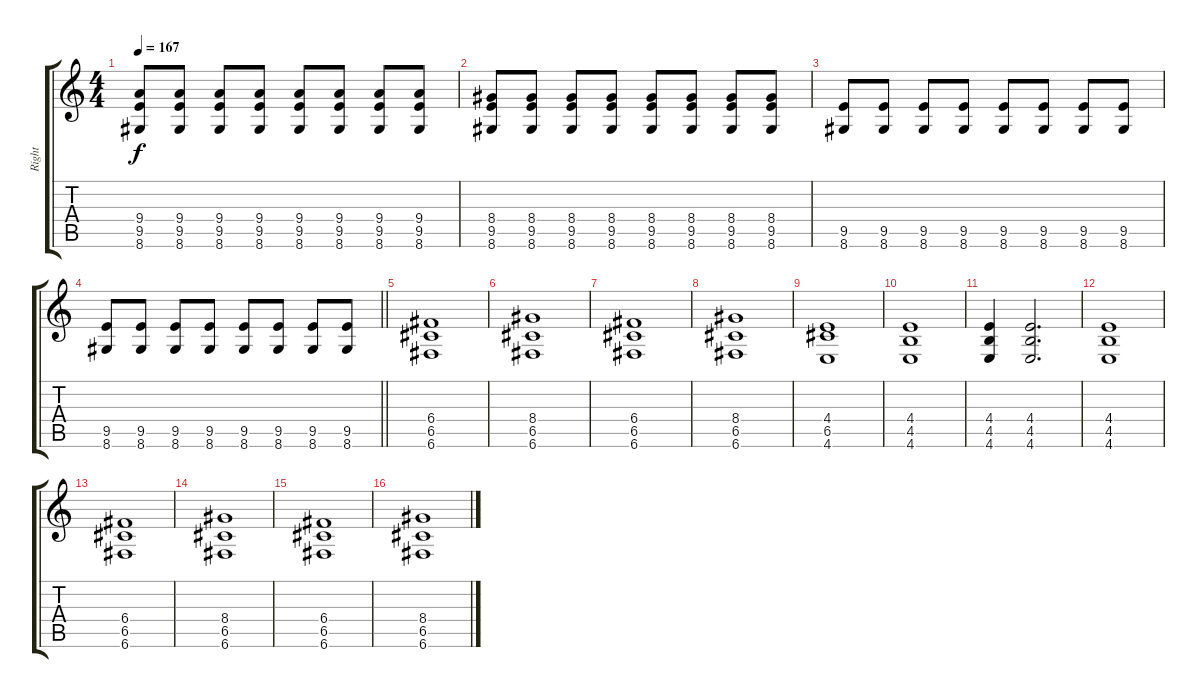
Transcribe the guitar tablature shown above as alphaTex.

\track ("Right" "Right") {instrument overdrivenguitar}
\staff {score tabs}
\tuning (D4 A3 F3 C3 G2 C2) {hide}
\ts (4 4)
\tempo 167
\clef g2
\ks c
(9.4 9.5 8.6).8{dy f} (9.4 9.5 8.6).8 (9.4 9.5 8.6).8 (9.4 9.5 8.6).8 (9.4 9.5 8.6).8 (9.4 9.5 8.6).8 (9.4 9.5 8.6).8 (9.4 9.5 8.6).8 |
(8.4 9.5 8.6).8 (8.4 9.5 8.6).8 (8.4 9.5 8.6).8 (8.4 9.5 8.6).8 (8.4 9.5 8.6).8 (8.4 9.5 8.6).8 (8.4 9.5 8.6).8 (8.4 9.5 8.6).8 |
(9.5 8.6).8 (9.5 8.6).8 (9.5 8.6).8 (9.5 8.6).8 (9.5 8.6).8 (9.5 8.6).8 (9.5 8.6).8 (9.5 8.6).8 |
\barLineRight lightlight
(9.5 8.6).8 (9.5 8.6).8 (9.5 8.6).8 (9.5 8.6).8 (9.5 8.6).8 (9.5 8.6).8 (9.5 8.6).8 (9.5 8.6).8 |
(6.4 6.5 6.6).1 |
(8.4 6.5 6.6).1 |
(6.4 6.5 6.6).1 |
(8.4 6.5 6.6).1 |
(4.4 6.5 4.6).1 |
(4.4 4.5 4.6).1 |
(4.4 4.5 4.6).4 (4.4 4.5 4.6).2{d} |
(4.4 4.5 4.6).1 |
(6.4 6.5 6.6).1 |
(8.4 6.5 6.6).1 |
(6.4 6.5 6.6).1 |
(8.4 6.5 6.6).1
